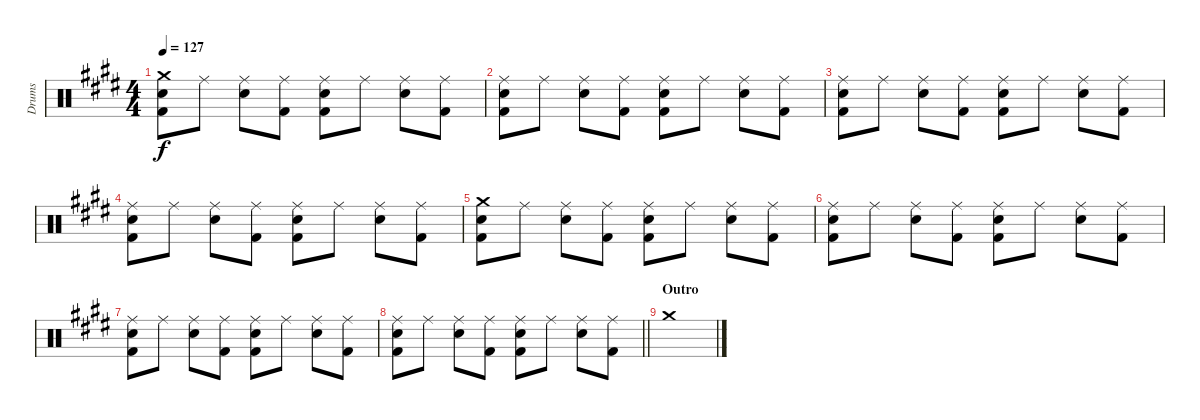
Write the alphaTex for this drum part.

\track ("Drums" "Drums") {instrument percussion}
\staff {score}
\articulation defaults
\ts (4 4)
\tempo 127
\clef neutral
\ks e
("Crash medium (hit)" "Snare (hit) 2" "Kick (hit) 2").8{dy f} "Ride (middle)".8 ("Ride (middle)" "Snare (hit) 2").8 ("Ride (middle)" "Kick (hit) 2").8 ("Ride (middle)" "Snare (hit) 2" "Kick (hit) 2").8 "Ride (middle)".8 ("Ride (middle)" "Snare (hit) 2").8 ("Ride (middle)" "Kick (hit) 2").8 |
("Ride (middle)" "Snare (hit) 2" "Kick (hit) 2").8 "Ride (middle)".8 ("Ride (middle)" "Snare (hit) 2").8 ("Ride (middle)" "Kick (hit) 2").8 ("Ride (middle)" "Snare (hit) 2" "Kick (hit) 2").8 "Ride (middle)".8 ("Ride (middle)" "Snare (hit) 2").8 ("Ride (middle)" "Kick (hit) 2").8 |
("Ride (middle)" "Snare (hit) 2" "Kick (hit) 2").8 "Ride (middle)".8 ("Ride (middle)" "Snare (hit) 2").8 ("Ride (middle)" "Kick (hit) 2").8 ("Ride (middle)" "Snare (hit) 2" "Kick (hit) 2").8 "Ride (middle)".8 ("Ride (middle)" "Snare (hit) 2").8 ("Ride (middle)" "Kick (hit) 2").8 |
("Ride (middle)" "Snare (hit) 2" "Kick (hit) 2").8 "Ride (middle)".8 ("Ride (middle)" "Snare (hit) 2").8 ("Ride (middle)" "Kick (hit) 2").8 ("Ride (middle)" "Snare (hit) 2" "Kick (hit) 2").8 "Ride (middle)".8 ("Ride (middle)" "Snare (hit) 2").8 ("Ride (middle)" "Kick (hit) 2").8 |
("Crash medium (hit)" "Snare (hit) 2" "Kick (hit) 2").8 "Ride (middle)".8 ("Ride (middle)" "Snare (hit) 2").8 ("Ride (middle)" "Kick (hit) 2").8 ("Ride (middle)" "Snare (hit) 2" "Kick (hit) 2").8 "Ride (middle)".8 ("Ride (middle)" "Snare (hit) 2").8 ("Ride (middle)" "Kick (hit) 2").8 |
("Ride (middle)" "Snare (hit) 2" "Kick (hit) 2").8 "Ride (middle)".8 ("Ride (middle)" "Snare (hit) 2").8 ("Ride (middle)" "Kick (hit) 2").8 ("Ride (middle)" "Snare (hit) 2" "Kick (hit) 2").8 "Ride (middle)".8 ("Ride (middle)" "Snare (hit) 2").8 ("Ride (middle)" "Kick (hit) 2").8 |
("Ride (middle)" "Snare (hit) 2" "Kick (hit) 2").8 "Ride (middle)".8 ("Ride (middle)" "Snare (hit) 2").8 ("Ride (middle)" "Kick (hit) 2").8 ("Ride (middle)" "Snare (hit) 2" "Kick (hit) 2").8 "Ride (middle)".8 ("Ride (middle)" "Snare (hit) 2").8 ("Ride (middle)" "Kick (hit) 2").8 |
\barLineRight lightlight
("Ride (middle)" "Snare (hit) 2" "Kick (hit) 2").8 "Ride (middle)".8 ("Ride (middle)" "Snare (hit) 2").8 ("Ride (middle)" "Kick (hit) 2").8 ("Ride (middle)" "Snare (hit) 2" "Kick (hit) 2").8 "Ride (middle)".8 ("Ride (middle)" "Snare (hit) 2").8 ("Ride (middle)" "Kick (hit) 2").8 |
\section ("" "Outro")
"Crash medium (hit)".1
